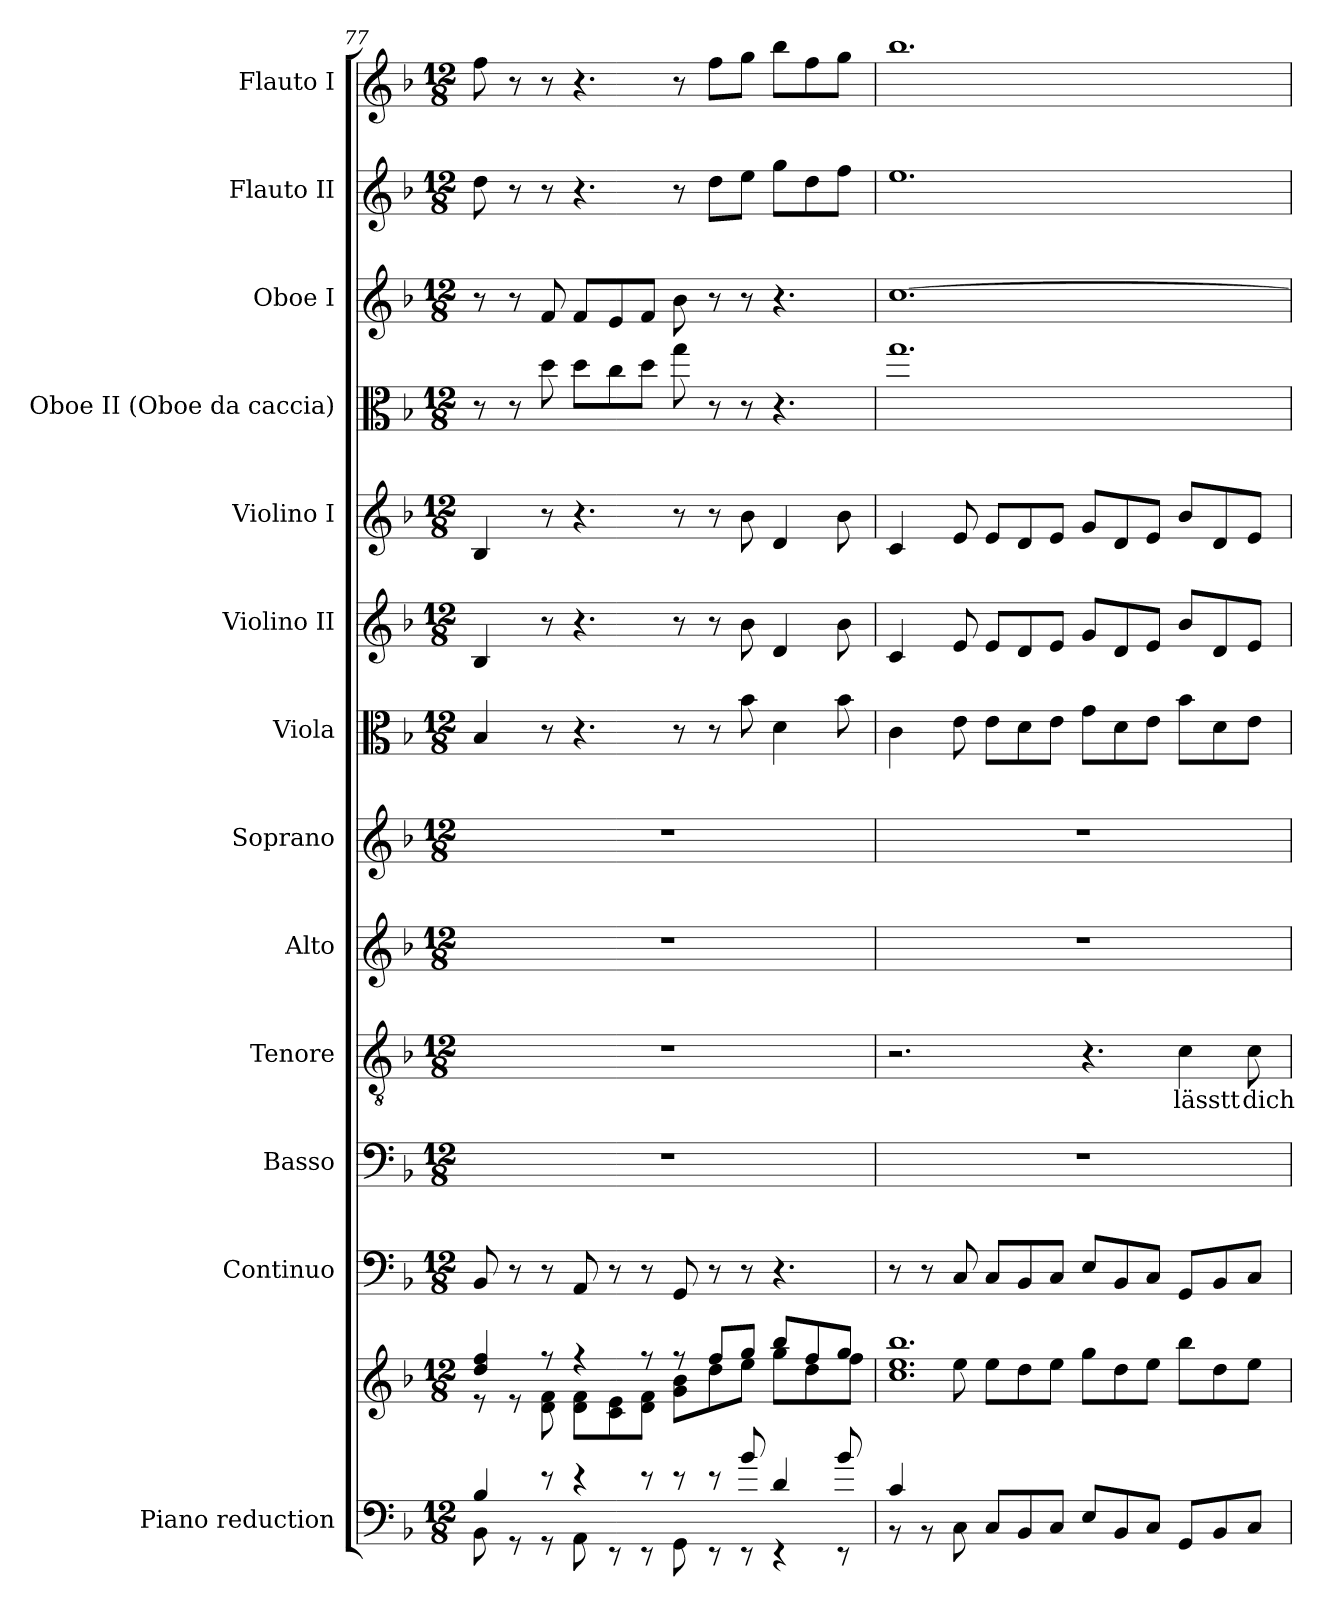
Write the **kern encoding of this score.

**kern	**kern	**kern	**kern	**kern	**text	**kern	**kern	**kern	**kern	**kern	**kern	**kern	**kern	**kern
*part13	*part13	*part12	*part11	*part10	*part10	*part9	*part8	*part7	*part6	*part5	*part4	*part3	*part2	*part1
*staff14	*staff13	*staff12	*staff11	*staff10	*staff10	*staff9	*staff8	*staff7	*staff6	*staff5	*staff4	*staff3	*staff2	*staff1
*I"Piano reduction	*	*I"Continuo	*I"Basso	*I"Tenore	*	*I"Alto	*I"Soprano	*I"Viola	*I"Violino II	*I"Violino I	*I"Oboe II (Oboe da caccia)	*I"Oboe I	*I"Flauto II	*I"Flauto I
*I'Pno	*	*	*	*	*	*	*	*I'Vla	*I'Vln	*I'Vln	*	*I'Ob	*I'Fl	*I'Fl
*clefF4	*clefG2	*clefF4	*clefF4	*clefGv2	*	*clefG2	*clefG2	*clefC3	*clefG2	*clefG2	*clefC3	*clefG2	*clefG2	*clefG2
*	*	*	*	*	*	*	*	*	*	*	*ITrd12c21	*	*	*
*k[b-]	*k[b-]	*k[b-]	*k[b-]	*k[b-]	*	*k[b-]	*k[b-]	*k[b-]	*k[b-]	*k[b-]	*k[b-]	*k[b-]	*k[b-]	*k[b-]
*M12/8	*M12/8	*M12/8	*M12/8	*M12/8	*	*M12/8	*M12/8	*M12/8	*M12/8	*M12/8	*M12/8	*M12/8	*M12/8	*M12/8
=77	=77	=77	=77	=77	=77	=77	=77	=77	=77	=77	=77	=77	=77	=77
*^	*^	*	*	*	*	*	*	*	*	*	*	*	*	*
4B-/	8BB-\	4dd/ 4ff/	8r	8BB-/	1.r	1.r	.	1.r	1.r	4B-/	4B-/	4B-/	8r	8r	8dd\	8ff\
.	8r	.	8r	8r	.	.	.	.	.	.	.	.	8r	8r	8r	8r
8r	8r	8r	8d\ 8f\	8r	.	.	.	.	.	8r	8r	8r	8d\	8f/	8r	8r
4r	8AA\	4r	8d\ 8f\L	8AA/	.	.	.	.	.	4.r	4.r	4.r	8d\L	8f/L	4.r	4.r
.	8r	.	8c\ 8e\	8r	.	.	.	.	.	.	.	.	8c\	8e/	.	.
8r	8r	8r	8d\ 8f\J	8r	.	.	.	.	.	.	.	.	8d\J	8f/J	.	.
8r	8GG\	8r	8g\ 8b-\L	8GG/	.	.	.	.	.	8r	8r	8r	8g\	8b-\	8r	8r
8r	8r	8ff/L	8dd\	8r	.	.	.	.	.	8r	8r	8r	8r	8r	8dd\L	8ff\L
8b-/	8r	8gg/J	8ee\J	8r	.	.	.	.	.	8b-\	8b-\	8b-\	8r	8r	8ee\J	8gg\J
4d/	4r	8bb-/L	8gg\L	4.r	.	.	.	.	.	4d\	4d/	4d/	4.r	4.r	8gg\L	8bb-\L
.	.	8ff/	8dd\	.	.	.	.	.	.	.	.	.	.	.	8dd\	8ff\
8b-/	8r	8gg/J	8ff\J	.	.	.	.	.	.	8b-\	8b-\	8b-\	.	.	8ff\J	8gg\J
=78	=78	=78	=78	=78	=78	=78	=78	=78	=78	=78	=78	=78	=78	=78	=78	=78
4c/	8r	1.cc 1.ee 1.bb-	4ryy	8r	1.r	2.r	.	1.r	1.r	4c\	4c/	4c/	1.g	[1.cc	1.ee	1.bb-
.	8r	.	.	8r	.	.	.	.	.	.	.	.	.	.	.	.
1ryy	8C\	.	8ee\	8C/	.	.	.	.	.	8e\	8e/	8e/	.	.	.	.
.	8C/L	.	8ee\L	8C/L	.	.	.	.	.	8e\L	8e/L	8e/L	.	.	.	.
.	8BB-/	.	8dd\	8BB-/	.	.	.	.	.	8d\	8d/	8d/	.	.	.	.
.	8C/J	.	8ee\J	8C/J	.	.	.	.	.	8e\J	8e/J	8e/J	.	.	.	.
.	8E/L	.	8gg\L	8E/L	.	4.r	.	.	.	8g\L	8g/L	8g/L	.	.	.	.
.	8BB-/	.	8dd\	8BB-/	.	.	.	.	.	8d\	8d/	8d/	.	.	.	.
.	8C/J	.	8ee\J	8C/J	.	.	.	.	.	8e\J	8e/J	8e/J	.	.	.	.
!	!	!	!	!	!	!	!LO:LY:b	!	!	!	!	!	!	!	!	!
.	8GG/L	.	8bb-\L	8GG/L	.	4c\	lässtt	.	.	8b-\L	8b-/L	8b-/L	.	.	.	.
4ryy	8BB-/	.	8dd\	8BB-/	.	.	.	.	.	8d\	8d/	8d/	.	.	.	.
!	!	!	!	!	!	!	!LO:LY:b	!	!	!	!	!	!	!	!	!
.	8C/J	.	8ee\J	8C/J	.	8c\	dich	.	.	8e\J	8e/J	8e/J	.	.	.	.
*v	*v	*	*	*	*	*	*	*	*	*	*	*	*	*	*	*
*	*v	*v	*	*	*	*	*	*	*	*	*	*	*	*	*
=	=	=	=	=	=	=	=	=	=	=	=	=	=	=
*-	*-	*-	*-	*-	*-	*-	*-	*-	*-	*-	*-	*-	*-	*-
